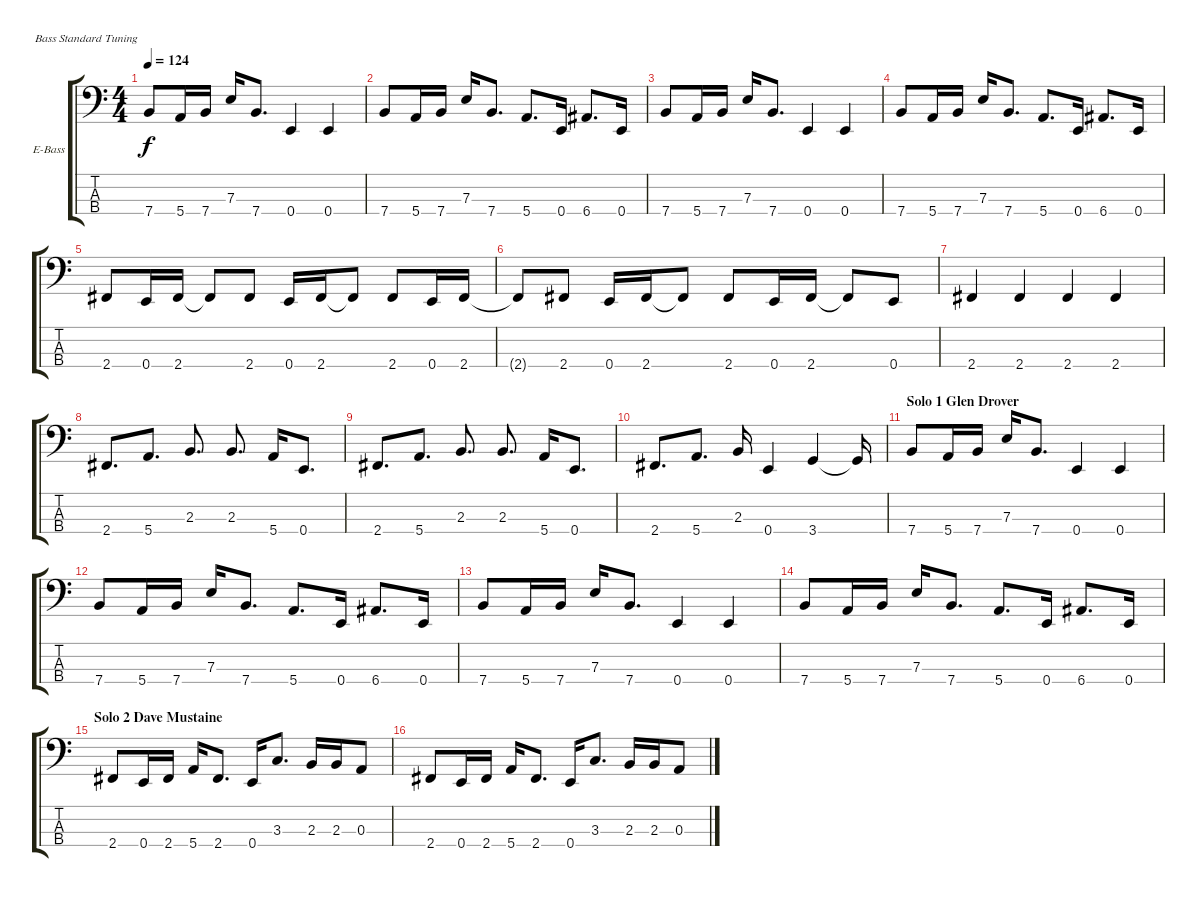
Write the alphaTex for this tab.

\defaultSystemsLayout 4
\bracketExtendMode groupsimilarinstruments
\firstSystemTrackNameOrientation horizontal
\otherSystemsTrackNameOrientation horizontal
\track ("David Effelson" "E-Bass") {instrument electricbassfinger}
\staff {score tabs}
\tuning (G2 D2 A1 E1)
\ts (4 4)
\tempo 124
\clef f4
\scale
0.333333
\ks c
7.4.8{dy f} 5.4.16 7.4.16 7.3.16 7.4.8{d} 0.4.4 0.4.4 |
\scale
0.333333 7.4.8 5.4.16 7.4.16 7.3.16 7.4.8{d} 5.4.8{d} 0.4.16 6.4.8{d} 0.4.16 |
\scale
0.333333 7.4.8 5.4.16 7.4.16 7.3.16 7.4.8{d} 0.4.4 0.4.4 |
\scale
0.333333 7.4.8 5.4.16 7.4.16 7.3.16 7.4.8{d} 5.4.8{d} 0.4.16 6.4.8{d} 0.4.16 |
\scale
0.333333 2.4.8 0.4.16 2.4.16 2.4{t}.8 2.4.8 0.4.16 2.4.16 2.4{t}.8 2.4.8 0.4.16 2.4.16 |
\scale
0.333333 2.4{t}.8 2.4.8 0.4.16 2.4.16 2.4{t}.8 2.4.8 0.4.16 2.4.16 2.4{t}.8 0.4.8 |
\scale
0.333333 2.4.4 2.4.4 2.4.4 2.4.4 |
\scale
0.333333 2.4.8{d} 5.4.8{d} 2.3.8{d} 2.3.8{d} 5.4.16 0.4.8{d} |
\scale
0.333333 2.4.8{d} 5.4.8{d} 2.3.8{d} 2.3.8{d} 5.4.16 0.4.8{d} |
\scale
0.333333 2.4.8{d} 5.4.8{d} 2.3.16 0.4.4 3.4.4 3.4{t}.16 |
\section ("" "Solo 1 Glen Drover")
\scale
0.333333 7.4.8 5.4.16 7.4.16 7.3.16 7.4.8{d} 0.4.4 0.4.4 |
\scale
0.333333 7.4.8 5.4.16 7.4.16 7.3.16 7.4.8{d} 5.4.8{d} 0.4.16 6.4.8{d} 0.4.16 |
\scale
0.333333 7.4.8 5.4.16 7.4.16 7.3.16 7.4.8{d} 0.4.4 0.4.4 |
\scale
0.333333 7.4.8 5.4.16 7.4.16 7.3.16 7.4.8{d} 5.4.8{d} 0.4.16 6.4.8{d} 0.4.16 |
\section ("" "Solo 2 Dave Mustaine")
\scale
0.333333 2.4.8 0.4.16 2.4.16 5.4.16 2.4.8{d} 0.4.16 3.3.8{d} 2.3.16 2.3.16 0.3.8 |
\scale
0.333333 2.4.8 0.4.16 2.4.16 5.4.16 2.4.8{d} 0.4.16 3.3.8{d} 2.3.16 2.3.16 0.3.8
